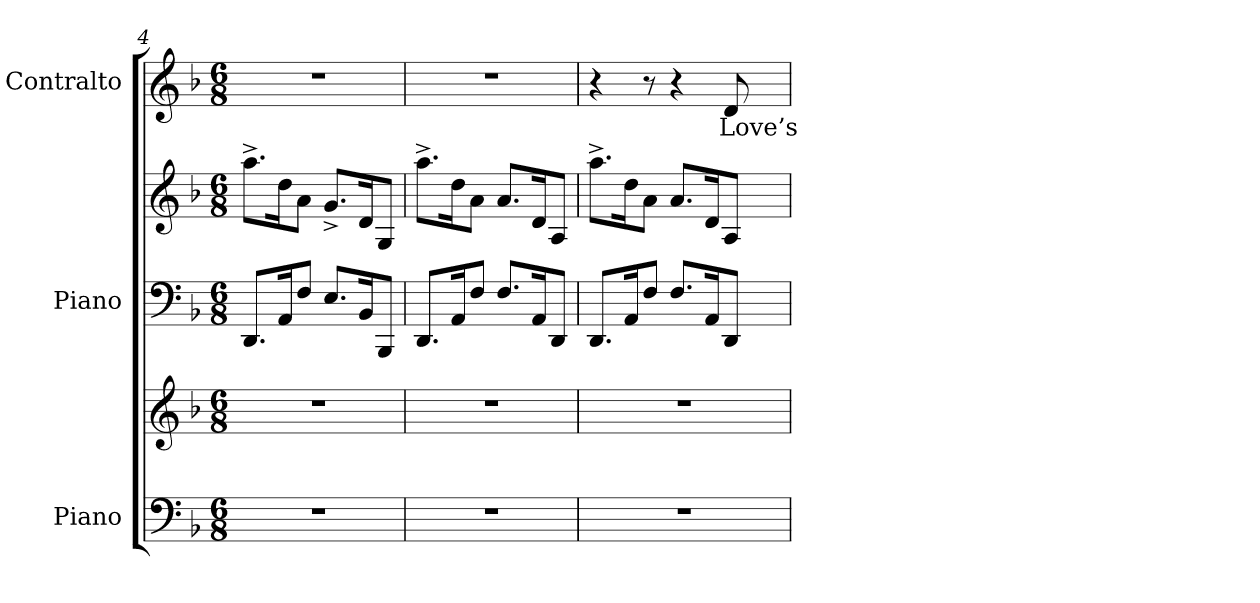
**kern	**kern	**kern	**kern	**kern	**text	**dynam
*part3	*part3	*part2	*part2	*part1	*part1	*part1
*staff5	*staff4	*staff3	*staff2	*staff1	*staff1	*staff1
*I"Piano	*	*I"Piano	*	*I"Contralto	*	*
*I'Pno	*	*I'Pno	*	*	*	*
*clefF4	*clefG2	*clefF4	*clefG2	*clefG2	*	*
*k[b-]	*k[b-]	*k[b-]	*k[b-]	*k[b-]	*	*
*M6/8	*M6/8	*M6/8	*M6/8	*M6/8	*	*
=4	=4	=4	=4	=4	=4	=4
!	!	!	!	!LO:TX:a:color=#FFFFFF:t=.	!	!
2.r	2.r	8.DD/L	8.aa^\L	2.r	.	.
.	.	16AA/K	16dd\K	.	.	.
.	.	8F/J	8a\J	.	.	.
.	.	8.E/L	8.g^>/L	.	.	.
.	.	16BB-/K	16d/K	.	.	.
.	.	8BBB-/J	8G/J	.	.	.
=5	=5	=5	=5	=5	=5	=5
2.r	2.r	8.DD/L	8.aa^\L	2.r	.	.
.	.	16AA/K	16dd\K	.	.	.
.	.	8F/J	8a\J	.	.	.
.	.	8.F/L	8.a/L	.	.	.
.	.	16AA/K	16d/K	.	.	.
.	.	8DD/J	8A/J	.	.	.
=6	=6	=6	=6	=6	=6	=6
2.r	2.r	8.DD/L	8.aa^\L	4r	.	.
.	.	16AA/K	16dd\K	.	.	.
.	.	8F/J	8a\J	8r	.	.
.	.	8.F/L	8.a/L	4r	.	.
.	.	16AA/K	16d/K	.	.	.
!	!	!	!	!	!	!LO:DY:a
!	!	!	!	!	!	!LO:DY:n=1:a
.	.	8DD/J	8A/J	8d/	Love’s	mp other-dynamics
=	=	=	=	=	=	=
*-	*-	*-	*-	*-	*-	*-
